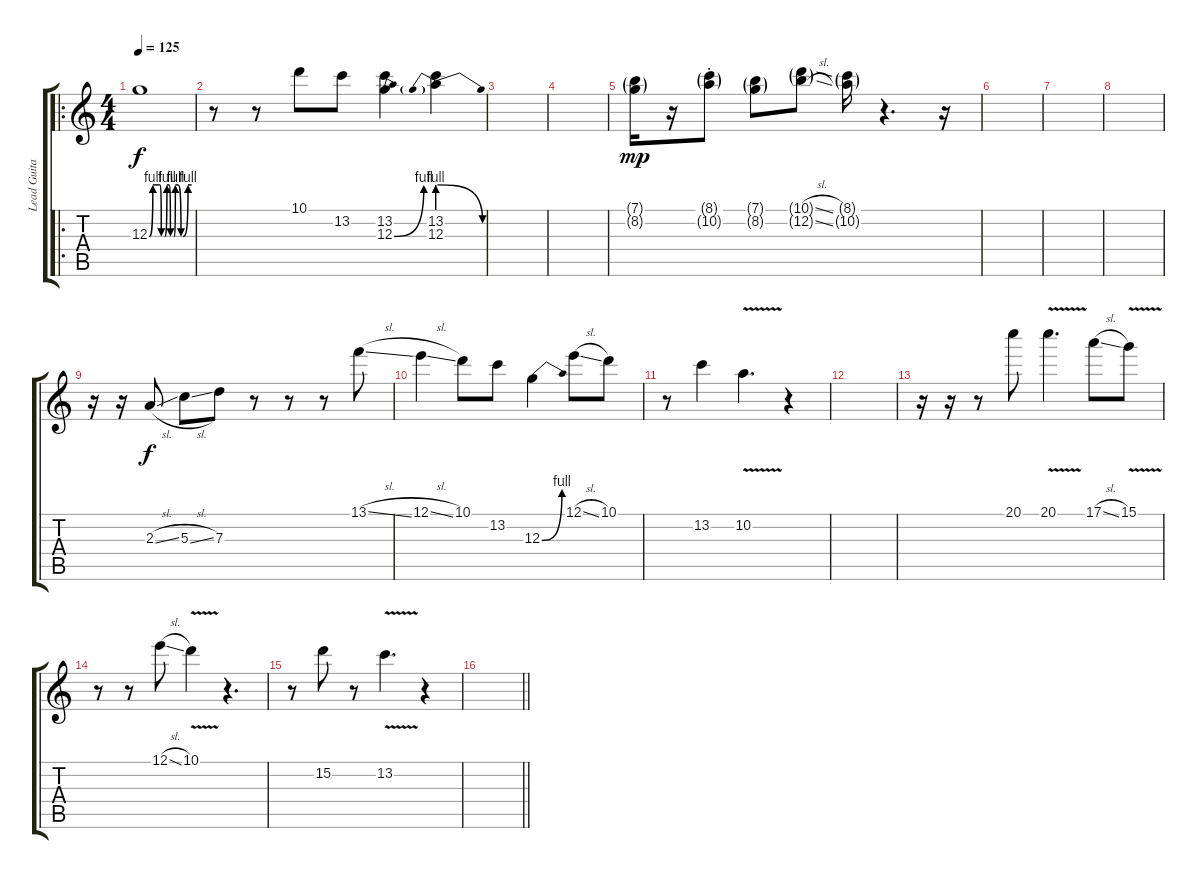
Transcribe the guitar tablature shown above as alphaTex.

\track ("Lead Guitar" "Lead Guita") {instrument electricguitarclean}
\staff {score tabs}
\tuning (E4 B3 G3 D3 A2 E2) {hide}
\ro
\ts (4 4)
\tempo 125
\clef g2
\ks c
12.3{be (custom 0 0 5 4 15 4 17 0 20 0 22 0 25 4 28 4 30 0 32 0 35 0 37 4 41 4 45 0 48 0 55 4 60 4)}.1{dy f} |
r.8 r.8 10.1.8 13.2.8 (13.2 12.3{be (bend 0 0 60 4)}).4 (13.2 12.3{be (prebendrelease 0 4 60 0)}).4 |
|
|
(7.1{g} 8.2{g}).16{dy mp} r.16 (8.1{g st} 10.2{g st}).8 (7.1{g} 8.2{g}).8 (10.1{sl g} 12.2{sl g}).8 (8.1{g} 10.2{g}).16 r.4{d} r.16 |
|
|
|
r.16 r.16 2.3{sl}.8{dy f} 5.3{sl}.8 7.3.8 r.8 r.8 r.8 13.1{sl}.8 |
12.1{sl}.4 10.1.8 13.2.8 12.3{be (bend 0 0 60 4)}.4 12.1{sl}.8 10.1.8 |
r.8 13.2.4 10.2{v}.4{d} r.4 |
|
r.16 r.16 r.8 20.1.8 20.1{v}.4{d} 17.1{sl}.8 15.1{v}.8 |
r.8 r.8 12.1{sl}.8 10.1{v}.4 r.4{d} |
r.8 15.2.8 r.8 13.2{v}.4{d} r.4 |
\barLineRight lightlight
